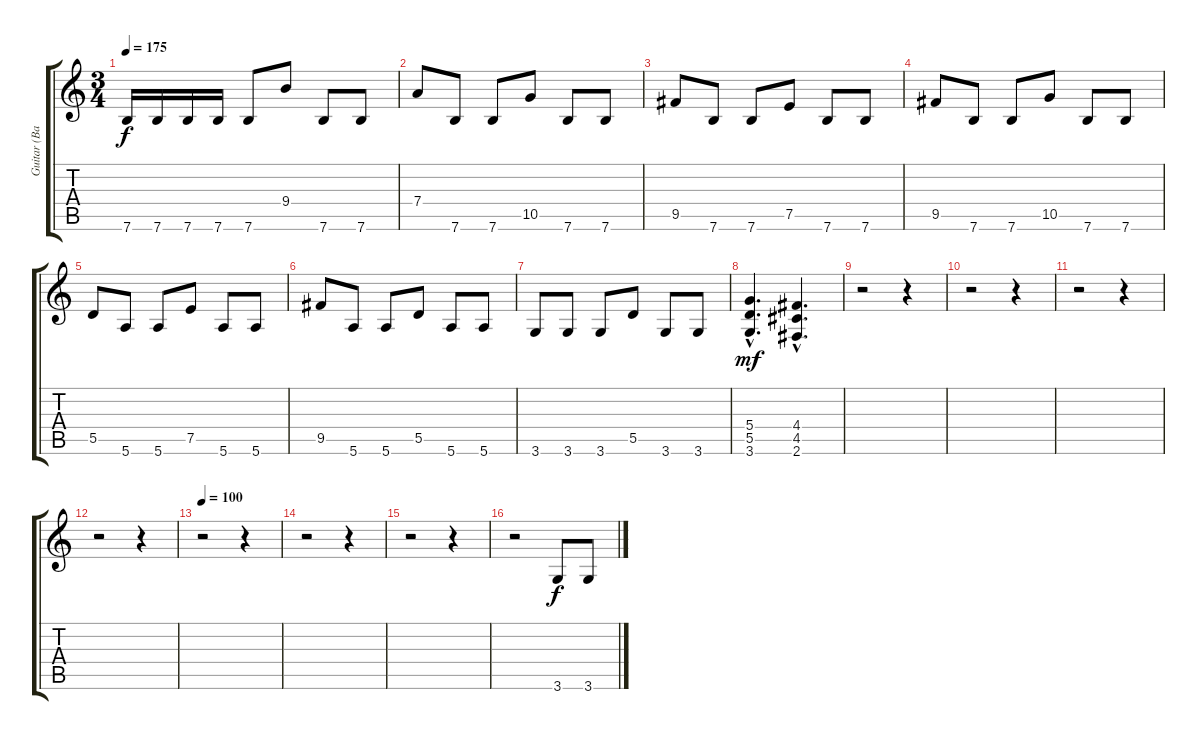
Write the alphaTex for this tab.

\track ("Guitar (Back)" "Guitar (Ba") {instrument overdrivenguitar}
\staff {score tabs}
\tuning (E4 B3 G3 D3 A2 E2) {hide}
\ts (3 4)
\tempo 175
\clef g2
\ks c
7.6.16{dy f instrument electricguitarmuted} 7.6.16 7.6.16 7.6.16 7.6.8{instrument electricguitarmuted} 9.4.8{instrument overdrivenguitar} 7.6.8{instrument electricguitarmuted} 7.6.8 |
7.4.8{instrument overdrivenguitar} 7.6.8{instrument electricguitarmuted} 7.6.8 10.5.8{instrument overdrivenguitar} 7.6.8{instrument electricguitarmuted} 7.6.8 |
9.5.8{instrument overdrivenguitar} 7.6.8{instrument electricguitarmuted} 7.6.8 7.5.8{instrument overdrivenguitar} 7.6.8{instrument electricguitarmuted} 7.6.8 |
9.5.8{instrument overdrivenguitar} 7.6.8{instrument electricguitarmuted} 7.6.8 10.5.8{instrument overdrivenguitar} 7.6.8{instrument electricguitarmuted} 7.6.8 |
5.5.8{instrument overdrivenguitar} 5.6.8{instrument electricguitarmuted} 5.6.8 7.5.8{instrument overdrivenguitar} 5.6.8{instrument electricguitarmuted} 5.6.8 |
9.5.8{instrument overdrivenguitar} 5.6.8{instrument electricguitarmuted} 5.6.8 5.5.8{instrument overdrivenguitar} 5.6.8{instrument electricguitarmuted} 5.6.8 |
3.6.8{instrument electricguitarmuted} 3.6.8 3.6.8 5.5.8{instrument overdrivenguitar} 3.6.8{instrument electricguitarmuted} 3.6.8 |
(5.4{hac} 5.5{hac} 3.6{hac}).4{d dy mf instrument distortionguitar} (4.4{hac} 4.5{hac} 2.6{hac}).4{d} |
r.2 r.4 |
r.2 r.4 |
r.2 r.4 |
r.2 r.4 |
\tempo 100
r.2 r.4 |
r.2 r.4 |
r.2 r.4 |
r.2 3.6.8{dy f instrument electricguitarmuted} 3.6.8
